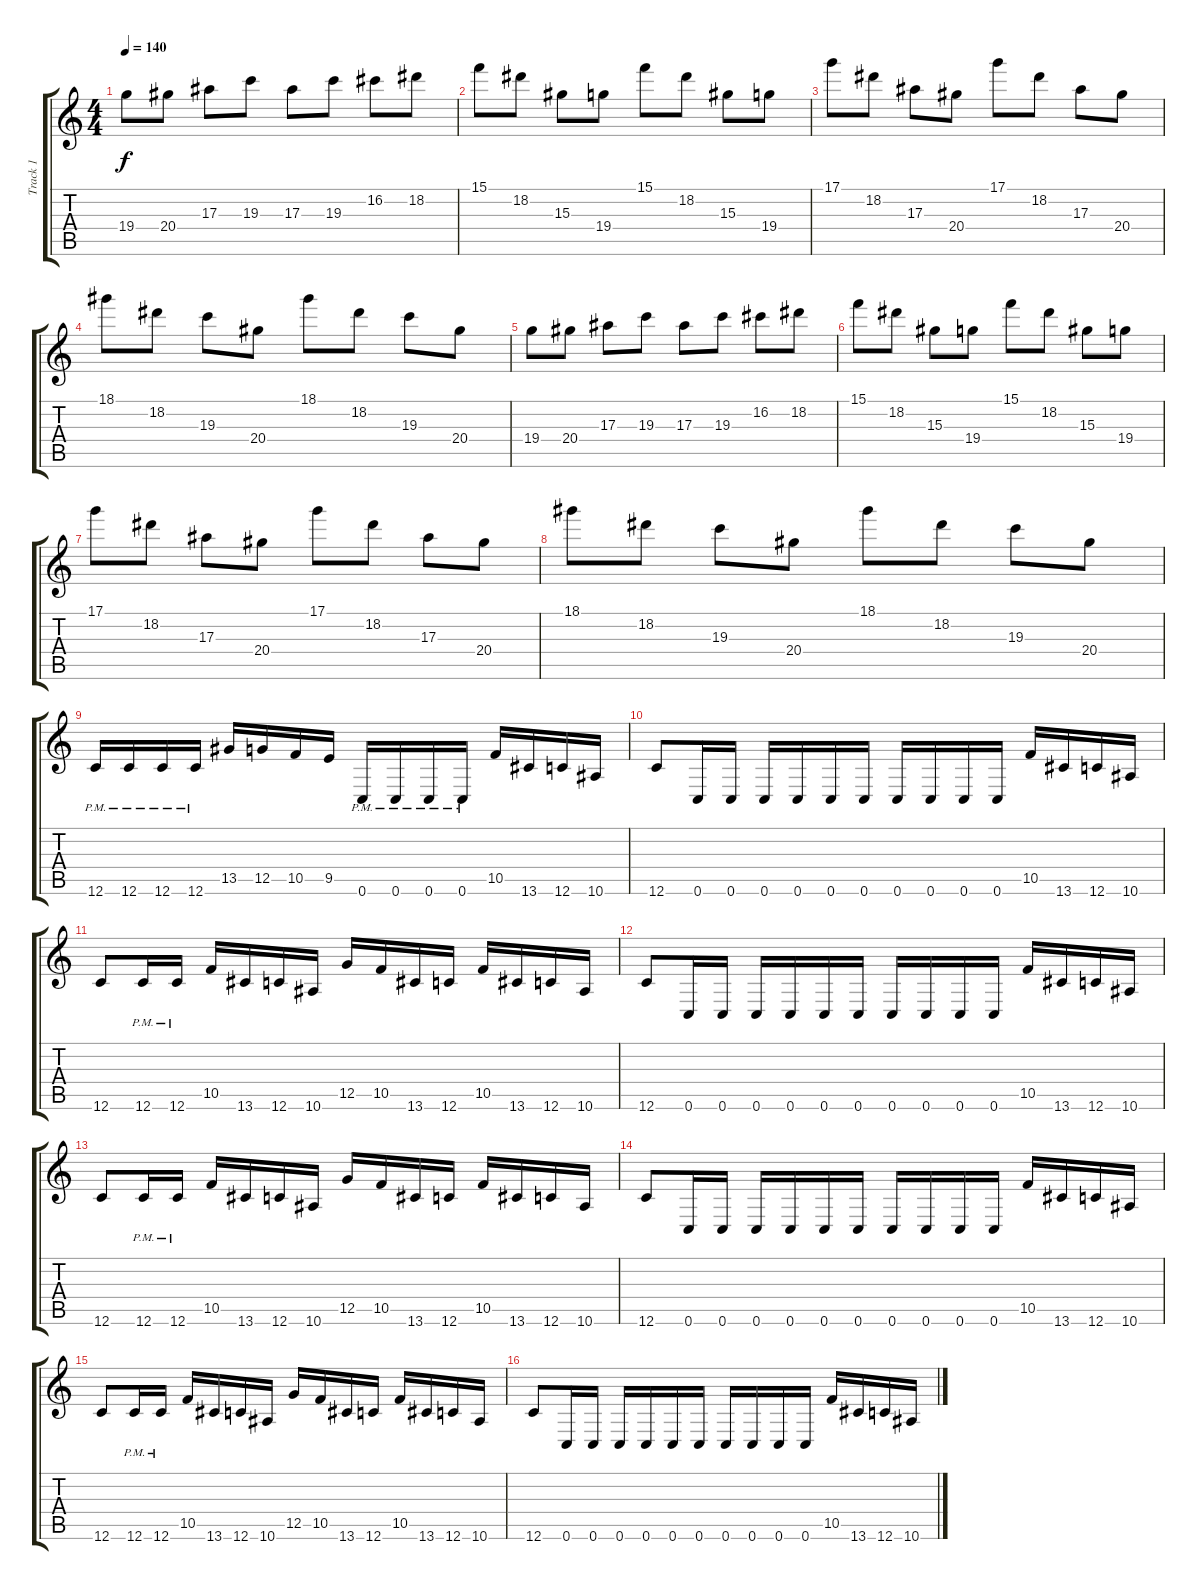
\track ("Track 1" "Track 1") {instrument overdrivenguitar}
\staff {score tabs}
\tuning (D4 A3 F3 C3 G2 C2) {hide}
\ts (4 4)
\tempo 140
\clef g2
\ks c
19.4.8{dy f} 20.4.8 17.3.8 19.3.8 17.3.8 19.3.8 16.2.8 18.2.8 |
15.1.8 18.2.8 15.3.8 19.4.8 15.1.8 18.2.8 15.3.8 19.4.8 |
17.1.8 18.2.8 17.3.8 20.4.8 17.1.8 18.2.8 17.3.8 20.4.8 |
18.1.8 18.2.8 19.3.8 20.4.8 18.1.8 18.2.8 19.3.8 20.4.8 |
19.4.8 20.4.8 17.3.8 19.3.8 17.3.8 19.3.8 16.2.8 18.2.8 |
15.1.8 18.2.8 15.3.8 19.4.8 15.1.8 18.2.8 15.3.8 19.4.8 |
17.1.8 18.2.8 17.3.8 20.4.8 17.1.8 18.2.8 17.3.8 20.4.8 |
18.1.8 18.2.8 19.3.8 20.4.8 18.1.8 18.2.8 19.3.8 20.4.8 |
12.6{pm}.16 12.6{pm}.16 12.6{pm}.16 12.6{pm}.16 13.5.16 12.5.16 10.5.16 9.5.16 0.6{pm}.16 0.6{pm}.16 0.6{pm}.16 0.6{pm}.16 10.5.16 13.6.16 12.6.16 10.6.16 |
12.6.8 0.6.16 0.6.16 0.6.16 0.6.16 0.6.16 0.6.16 0.6.16 0.6.16 0.6.16 0.6.16 10.5.16 13.6.16 12.6.16 10.6.16 |
12.6.8 12.6{pm}.16 12.6{pm}.16 10.5.16 13.6.16 12.6.16 10.6.16 12.5.16 10.5.16 13.6.16 12.6.16 10.5.16 13.6.16 12.6.16 10.6.16 |
12.6.8 0.6.16 0.6.16 0.6.16 0.6.16 0.6.16 0.6.16 0.6.16 0.6.16 0.6.16 0.6.16 10.5.16 13.6.16 12.6.16 10.6.16 |
12.6.8 12.6{pm}.16 12.6{pm}.16 10.5.16 13.6.16 12.6.16 10.6.16 12.5.16 10.5.16 13.6.16 12.6.16 10.5.16 13.6.16 12.6.16 10.6.16 |
12.6.8 0.6.16 0.6.16 0.6.16 0.6.16 0.6.16 0.6.16 0.6.16 0.6.16 0.6.16 0.6.16 10.5.16 13.6.16 12.6.16 10.6.16 |
12.6.8 12.6{pm}.16 12.6{pm}.16 10.5.16 13.6.16 12.6.16 10.6.16 12.5.16 10.5.16 13.6.16 12.6.16 10.5.16 13.6.16 12.6.16 10.6.16 |
12.6.8 0.6.16 0.6.16 0.6.16 0.6.16 0.6.16 0.6.16 0.6.16 0.6.16 0.6.16 0.6.16 10.5.16 13.6.16 12.6.16 10.6.16
